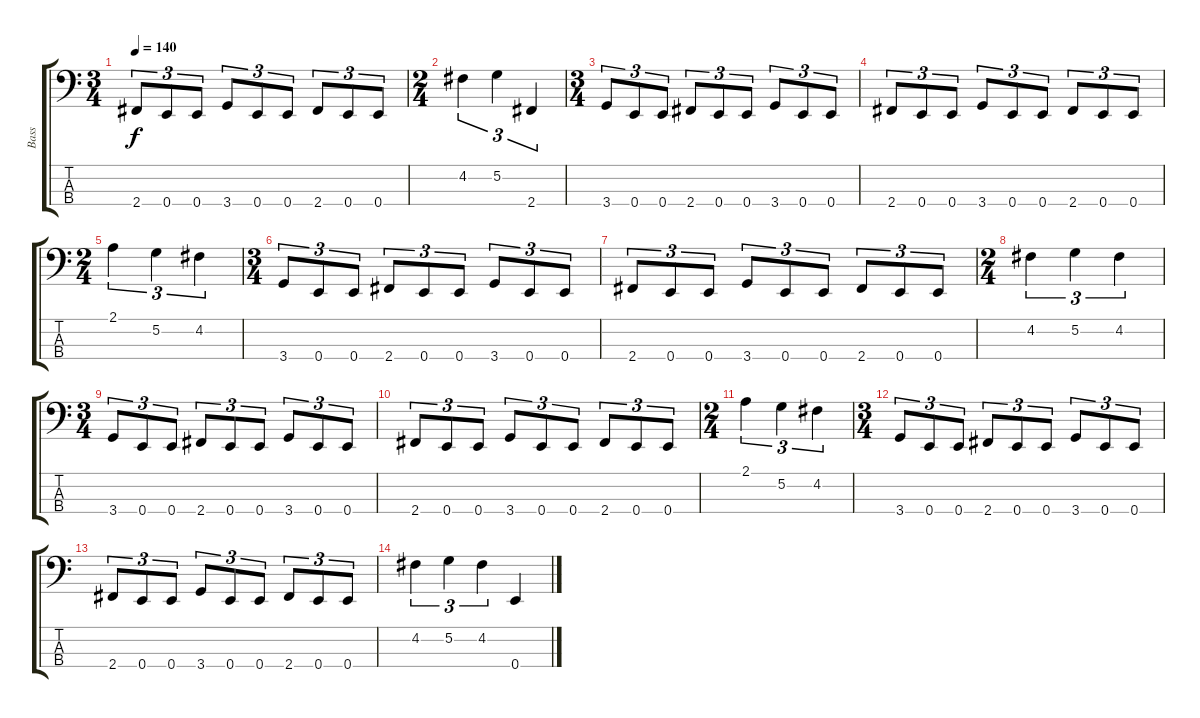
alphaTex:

\track ("Bass" "Bass") {instrument electricbassfinger}
\staff {score tabs}
\tuning (G2 D2 A1 E1) {hide}
\ts (3 4)
\tempo 140
\clef f4
\ks c
2.4.8{tu (3 2) dy f} 0.4.8{tu (3 2)} 0.4.8{tu (3 2)} 3.4.8{tu (3 2)} 0.4.8{tu (3 2)} 0.4.8{tu (3 2)} 2.4.8{tu (3 2)} 0.4.8{tu (3 2)} 0.4.8{tu (3 2)} |
\ts (2 4)
4.2.4{tu (3 2)} 5.2.4{tu (3 2)} 2.4.4{tu (3 2)} |
\ts (3 4)
3.4.8{tu (3 2)} 0.4.8{tu (3 2)} 0.4.8{tu (3 2)} 2.4.8{tu (3 2)} 0.4.8{tu (3 2)} 0.4.8{tu (3 2)} 3.4.8{tu (3 2)} 0.4.8{tu (3 2)} 0.4.8{tu (3 2)} |
2.4.8{tu (3 2)} 0.4.8{tu (3 2)} 0.4.8{tu (3 2)} 3.4.8{tu (3 2)} 0.4.8{tu (3 2)} 0.4.8{tu (3 2)} 2.4.8{tu (3 2)} 0.4.8{tu (3 2)} 0.4.8{tu (3 2)} |
\ts (2 4)
2.1.4{tu (3 2)} 5.2.4{tu (3 2)} 4.2.4{tu (3 2)} |
\ts (3 4)
3.4.8{tu (3 2)} 0.4.8{tu (3 2)} 0.4.8{tu (3 2)} 2.4.8{tu (3 2)} 0.4.8{tu (3 2)} 0.4.8{tu (3 2)} 3.4.8{tu (3 2)} 0.4.8{tu (3 2)} 0.4.8{tu (3 2)} |
2.4.8{tu (3 2)} 0.4.8{tu (3 2)} 0.4.8{tu (3 2)} 3.4.8{tu (3 2)} 0.4.8{tu (3 2)} 0.4.8{tu (3 2)} 2.4.8{tu (3 2)} 0.4.8{tu (3 2)} 0.4.8{tu (3 2)} |
\ts (2 4)
4.2.4{tu (3 2)} 5.2.4{tu (3 2)} 4.2.4{tu (3 2)} |
\ts (3 4)
3.4.8{tu (3 2)} 0.4.8{tu (3 2)} 0.4.8{tu (3 2)} 2.4.8{tu (3 2)} 0.4.8{tu (3 2)} 0.4.8{tu (3 2)} 3.4.8{tu (3 2)} 0.4.8{tu (3 2)} 0.4.8{tu (3 2)} |
2.4.8{tu (3 2)} 0.4.8{tu (3 2)} 0.4.8{tu (3 2)} 3.4.8{tu (3 2)} 0.4.8{tu (3 2)} 0.4.8{tu (3 2)} 2.4.8{tu (3 2)} 0.4.8{tu (3 2)} 0.4.8{tu (3 2)} |
\ts (2 4)
2.1.4{tu (3 2)} 5.2.4{tu (3 2)} 4.2.4{tu (3 2)} |
\ts (3 4)
3.4.8{tu (3 2)} 0.4.8{tu (3 2)} 0.4.8{tu (3 2)} 2.4.8{tu (3 2)} 0.4.8{tu (3 2)} 0.4.8{tu (3 2)} 3.4.8{tu (3 2)} 0.4.8{tu (3 2)} 0.4.8{tu (3 2)} |
2.4.8{tu (3 2)} 0.4.8{tu (3 2)} 0.4.8{tu (3 2)} 3.4.8{tu (3 2)} 0.4.8{tu (3 2)} 0.4.8{tu (3 2)} 2.4.8{tu (3 2)} 0.4.8{tu (3 2)} 0.4.8{tu (3 2)} |
4.2.4{tu (3 2)} 5.2.4{tu (3 2)} 4.2.4{tu (3 2)} 0.4.4
